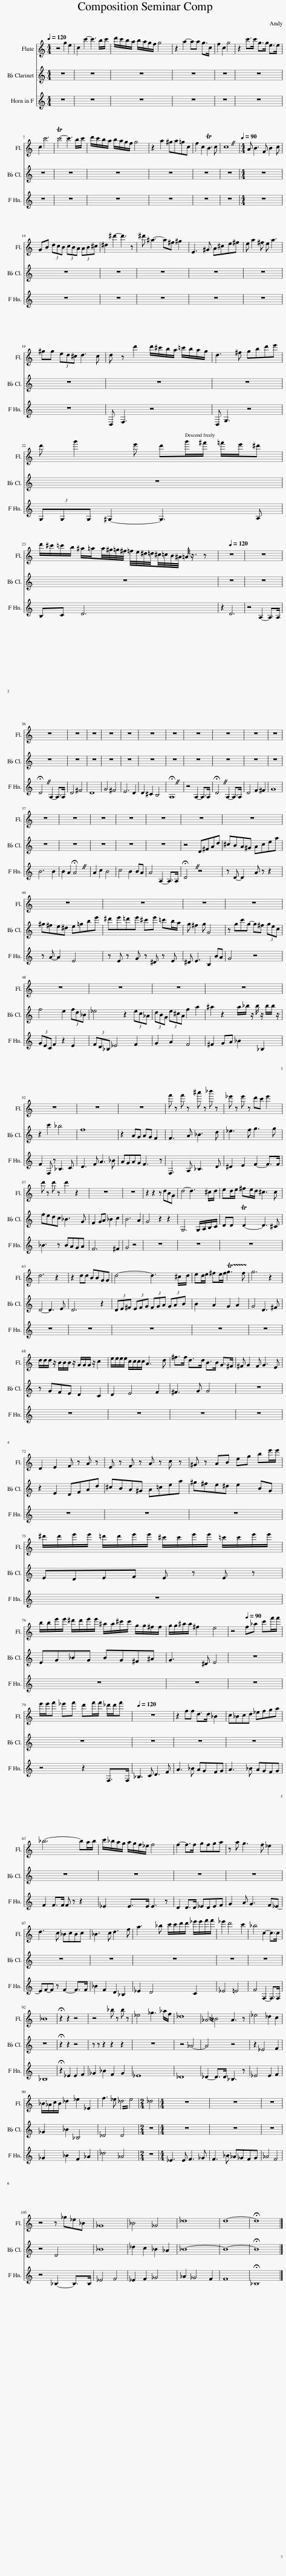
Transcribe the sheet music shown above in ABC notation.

X:1
%%score 1 2 3
L:1/8
Q:1/4=120
M:4/4
I:linebreak $
K:C
V:1 treble
V:2 treble transpose=-2
V:3 treble transpose=-7
V:1
 z4 g2 e2 | c2 c'2- c'3 b/c'/ | d'/c'/b/a/ b/a/g/f/ g4 | z2 a2- aa g>c | f2 c2 g4 | %5
 z2 c'>c' g>g e>e |$ c2 c'6 | Tc'4- c'3 b/c'/ | d'/c'/b/a/ b/a/g/f/ g4 | z2 a2 ^ga=gc | %10
 f2 c2 TB3 c | c8 |[M:4/4][Q:1/4=90] A B3 F B2 c |$ GB (3dcB (3cBA (3AB^c | ^d2 ^d'2- d'3 z | %15
 ^d' ^a3- a^f ^g2 | E3 ^G A^ce^f | e a2 ^f e a3 |$ ^gg (3ed^c d3 c | d z d'2 d'/^c'/b/a/ =c'/b/a/g/ | %20
 d3 ^f gbd'e' |$ d' g'2 e' d'g'/^f'/ =f'/e'/^d' |$ d'/^c'/=c'/b/ ^a/=a/a/4^g/4=g/4^f/4 =f/4e/4^d/4=d/4^c/4=c/4B/4^A/4 =A/4 z3/4 z | z8[Q:1/4=120] | z8 |$ %25
 z8 | z8 | z8 | z8 | z8 | %30
 z8 | z8 | z8 | z8 | z8 | %35
 z8 |$ z8 | z8 | z8 | z8 | %40
 z8 | z8 | z8 |$ z8 | z8 | %45
 z8 |$ z8 | z8 | z8 | z8 |$ %50
 z8 | z8 | z8 | z8 | f' z f' z ^a' z _b' z |$ %55
 _e' z e' z d'c' e'2 | d' z d' z d'2 z2 | z8 | z8 | z2 z2 z dBG | %60
 d4- d3 ^c/d/ |$ ed/e/ ^fe/d/ ^c3 c | d6 z2 | z2 dd BBGG | d4- d3 ^c/d/ |$ %65
 ed/e/ ^fe/f/ !trill(!Tg3 f!trill)! | g6 z2 | d/d/d/ z/ B/B/B/ z/ G/G/G/ z/ c2 | e/e/e/e/ c/c/c/c/ A3 d |$ ^f>f d>d B>B G>^F | %70
 ^F G2 F G3 E | D2 E2 F z A z | E z F z A z c z |$ ^G z AB eg be'/e'/ | ^d'/d'/e'/e'/ =d'/d'/e'/e'/ ^c'/c'/e'/e'/ =c'/c'/e'/e'/ |$ %75
 b/b/e'/e'/ ^d'/d'/e'/e'/ ^a/a/^c'/c'/ g/g/^f/f/ | g/g/^a/a/ ^f2 e4 | z4[Q:1/4=90] f_a c'f'/f'/ |$ e'/e'/f' _e'f' d'f'/f'/ _d'/d'/f' |[Q:1/4=120] z8 | %80
 z2 ff d>d _B2 | c_Bcd _efga |$ _b6- ba/b/ | c'/_b/a/g/ a/g/f/_e/ f4 | f2- f>f gfga | %85
 z a g3 f _e2 |$ d3 c _BcBc | _B3 c d3 f | a3 _b c'/c'/d'/d'/ _e'/e'/f'/f'/ | _e'2 d'4 c'2 | %90
 _b4 c2- c>c | _B8 |$ !fermata!z2 z2 z4 | z4 _b z b z | _e4 _g3 _a/f/ | %95
 _d8 | !//-!_A2 _B2 A3 z | _e4 _d2 c2 | _B/_A/c/B/ _d2 _e2 _E2 |$ f3 _e !//-!_d2 e2 | %100
[M:2/4] _d4 |[M:4/4] z8 | z8 | z8 | z4 z _g_e_B | %105
 _G8 |$ _B4 _G4 | _d8 | d8- | !fermata!d8 |] %110
V:2
 z8 | z8 | z8 | z8 | z8 | %5
 z8 |$ z8 | z8 | z8 | z8 | %10
 z8 | z8 |[M:4/4] z8 |$ z8 | z8 | %15
 z8 | z8 | z8 |$ z8 | z8 | %20
 z8 |$ z8 |$ z8 | z8 | z8 |$ %25
 z8 | z8 | z8 | z8 | z8 | %30
 z8 | z8 | z8 | z8 | z8 | %35
 z8 |$ z8 | z8 | z8 | z8 | %40
 z8 | z4 E^GBe | ^d^cB^A Bd^fb |$ ^a^g^f^e f=a^c'^f' | ^e'^f'=e'f' ^d'f' =d'^c'/b/ | %45
 a ^g2 a A4 |$ z ad'a- a^g (3a^fd | g4 ^f2 (3gec | f4 z2 (3fd_B | (3e^cA (3^f^dB g2 b2 |$ %50
 ^b2 z2 b/c'/ z/ c'/ z/ c'/c'/ z/ | z2 d'2 c'4 | g8 | z2 BA BA G2 | G3 B c3 e |$ %55
 f3 g a3 a | g^fed c3 A | G2 AB c2 d2 | ^c6 B2 | A4 z2 z2 | %60
 A,6 A,/B,/^C/D/ |$ EE TE2- E3 ^D | E4- E3 ^F | E6 z2 | (3E^F^G (3FGA (3GAB (3AB^c |$ %65
 ^c2 B2 A2 B2 | A4 E3 ^G | z AG^F E2 D2 | E2 ^F4 G2 |$ ^G3 A A4 | %70
 z8 | z2 ^F2 EGBe | ^d^cB^A B=d^fb |$ ^a^g^f^e f2 ^cA | ^FEFG F z F z |$ %75
 ^FAcA cA^G^B | A3 ^E ^F4 | z8 |$ z8 | z8 | %80
 z8 | z8 |$ z8 | z8 | z8 | %85
 z8 |$ z8 | z8 | z8 | z8 | %90
 z8 | z8 |$ !fermata!z2 z2 z4 | z z z2 z2 z2 | z8 | %95
 z4 _B4- | B4 z4 | z2 F4 G2 | _A2 c2 C4 |$ _E4 E4 | %100
[M:2/4] z4 |[M:4/4] z8 | z8 | z8 | z4 E4 | %105
 c8 |$ _e2 d2 c2 _B2 | c8- | c8- | !fermata!c8 |] %110
V:3
 z8 | z8 | z8 | z8 | z8 | %5
 z8 |$ z8 | z8 | z8 | z8 | %10
 z8 | z8 |[M:4/4] z8 |$ z8 | z8 | %15
 z8 | z8 | z8 |$ z8 | A, C3 z4 | %20
 A, D3 z4 |$ (3DDD ^D2- D3 E |$ ^FG A6 | z2 A6 | z4 E2- E>E |$ %25
 !fermata!A4 E2- E>E | A4 ^c4 | A8 | d4 ^c4 | B6 A2 | %30
 A2 ^G2 ^F4 | !fermata!E8 | z4 E2- E>E | !fermata!A4 E2- E>E | A4 c2 ^c2 | %35
 d8 |$ ^f6 f2 | ^f2 e2 !fermata!e4 | e2 g2 ^f4 | g4 ^f2 fe | %40
 e4 E2- E>E | !fermata!A4 z4 | z A- A2 e z z2 |$ z e- e2 B4 | z B z d z ^A z B | %45
 ^A B3 ^F2 ^fe |$ d4 z4 | (3dBG c2 z2 B2 | (3cAF _B4 c2 | d2 e2 c4 |$ %50
 ^c2 de f2 F2 | c2 C z F3 G | A3 c e3 f | eded c3 z | C3 E F3 A |$ %55
 ^A2 B2 c2- c>c | f3 z fede | c6 ^c2 | d4 z4 | z8 | %60
 z8 |$ z8 | z8 | z8 | z8 |$ %65
 z8 | z8 | z8 | z8 |$ z8 | %70
 z8 | z8 | z8 |$ z8 | z8 |$ %75
 z8 | z8 | z8 |$ z4 z2 C>C | F3 G A3 c | %80
 e3 f edcd | e3 f edcd |$ c2 c>c c z z2 | _B2 B>B B3 z | A2 A>A _BABc | %85
 d2 e d3 c_B- |$ Bc-c z c2- c>c | f2 c2 A2 F2 | _B2 A4 G2 | _B4 =B4 | %90
 c4 C2- C>C | F8 |$ !fermata!z2 _B2 B2 c2 | _d2 f2 c2 d2 | _B8 | %95
 _A8 | _A2- A>A F3 z | _B4 B2 c2 | _d2 f2 c2 _e2 |$ _a4 _e4 | %100
[M:2/4] z4 |[M:4/4] _B3 B c3 _d | c3 f _e_dcd | _e4 c4 | z4 F2- F>F | %105
 _B4 c4 |$ _B2 c2 _d4 | _e2 _d4 c2 | c8 | !fermata!F8 |] %110
